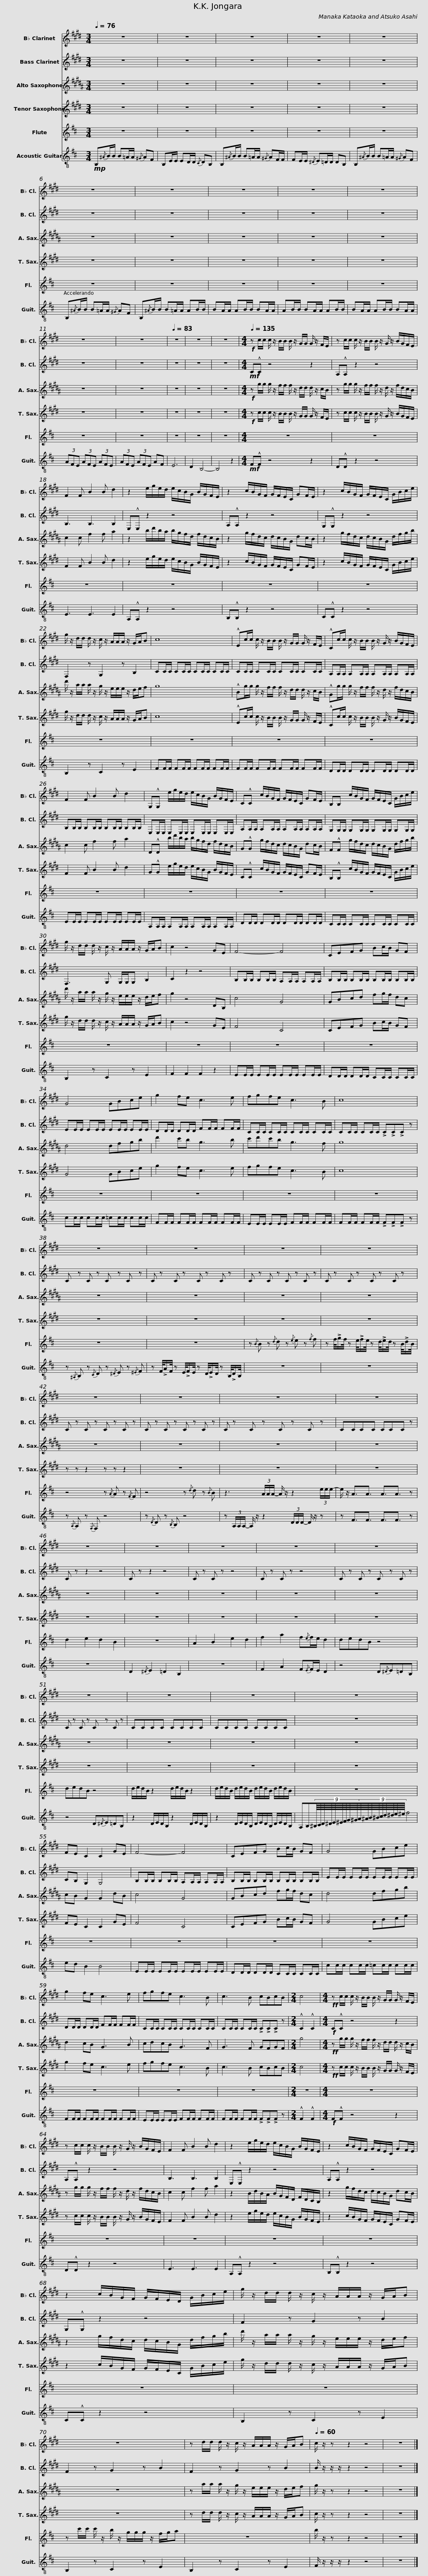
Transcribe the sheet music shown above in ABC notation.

X:1
%%score 1 2 3 4 5 6
L:1/8
Q:1/4=76
M:3/4
I:linebreak $
K:D
V:1 treble transpose=-2
V:2 treble transpose=-14
V:3 treble transpose=-9
V:4 treble transpose=-14
V:5 treble
V:6 treble-8
V:1
[K:E] z6 | z6 | z6 |$ z6 | z6 | %5
 z6[Q:1/4=79][Q:1/4=83] |$ z6[Q:1/4=88][Q:1/4=93][Q:1/4=98] | z6[Q:1/4=103][Q:1/4=108][Q:1/4=113] | z6[Q:1/4=118][Q:1/4=123][Q:1/4=128] | z6[Q:1/4=133][Q:1/4=138] |$ %10
[Q:1/4=143] z6[Q:1/4=133][Q:1/4=123] |[Q:1/4=113] z6[Q:1/4=103][Q:1/4=93] |[Q:1/4=83] z6 | z6 | z6 | %15
[M:4/4][Q:1/4=135]!f! z c/c/ c/ z/ B/B/ B/ z/ G/G/ G/ z/ F/E/ |$ z c/c/ c/ z/ B/B/ B/ z/ G/ z/ B/G/F/E/ | F2 F B2 B d2 | z2 e/g/e/d/ e/c/B/G/ B/G/F/E/ |$ z2 c/B/G/F/ G/F/E/C/ GF/E/ | %20
 z2 c/B/G/F/ G/F/E/C/ G/B/c/e/ | g/ z/ d/d/ d/ z/ c/ z/ A/A/A/ z/ G/A/B |$ c8 | !^!Ec/c/ c/ z/ B/B/ B/ z/ G/G/ G/ z/ F/E/ |$ !^!Cc/c/ c/ z/ B/B/ B/ z/ G/ z/ B/G/F/E/ | %25
 F2 F B2 B d2 |$ G,!^!G, e/g/e/d/ e/c/B/G/ B/G/F/E/ | C!^!C c/B/G/F/ G/F/E/C/ GF/E/ |$ B,B, c/B/G/F/ G/F/E/C/ G/B/c/e/ | g/ z/ d/d/ d/ z/ c/ z/ A/A/A/ z/ G/A/B | %30
 c2 z4 GE |$ F4- F4 | CEFG Bc/B/ GF |$ G4 GBce | g2 fe c3 e | %35
 fgfe c3 B |$ c8 | z8 |$ z8 | z8 |$ %40
 z8 | z8 | z8 |$ z8 | z8 | %45
 z8 |$ z8 | z8 | z8 | z8 |$ %50
 z8 | z8 |$ z8 |$ z8 | FE C2 C2 GE |$ %55
 F4- F4 | CEFG Bc/B/ GF |$ G4 GBce | g2 fe c3 e | fgfe c3 B |$ %60
 c3 B cBcB |[M:2/4] c4 |[M:4/4]!ff! z c/c/ c/ z/ B/B/ B/ z/ G/G/ G/ z/ F/E/ |$ z c/c/ c/ z/ B/B/ B/ z/ G/ z/ B/G/F/E/ | F2 F B2 B d2 | %65
 z2 e/g/e/d/ e/c/B/G/ B/G/F/E/ |$ z2 c/B/G/F/ G/F/E/C/ GF/E/ | z2 c/B/G/F/ G/F/E/D/ G/B/c/e/ | g/ z/ d/d/ d/ z/ c/ z/ A/A/A/ z/ G/A/B |$ z8 | %70
 z d/d/ d/ z/ c/ z/ A/A/A/ z/ G/A/B |[Q:1/4=60] c/ z/ z z2 z4 | z8 |] %73
V:2
[K:E] z6 | z6 | z6 |$ z6 | z6 | %5
 z6 |$ z6 | z6 | z6 | z6 |$ %10
 z6 | z6 | z6 | z6 | z6 | %15
[M:4/4]!mf! C!^!C z4 z2 |$ A,!^!A, z2 z4 | B,3 B,3 B,2 | E,!^!E, z2 z4 |$ A,!^!A, z2 z4 | %20
 G,!^!G, z2 z4 | F,2 z G,2 z B,2 |$ CC/C/ CC/C/ CC/C/ CC/C/ | CC/C/ CC/C/ CC/C/ CC/C/ |$ A,A,/A,/ A,A,/A,/ A,A,/A,/ A,A,/A,/ | %25
 B,B,/B,/ B,B,/B,/ B,B,/B,/ B,B,/B,/ |$ E,E,/E,/ E,E,/E,/ E,E,/E,/ E,E,/E,/ | A,A,/A,/ A,A,/A,/ A,A,/A,/ A,A,/A,/ |$ G,G,/G,/ G,G,/G,/ G,G,/G,/ G,G,/G,/ | F,3 G, G,/G,/G, B,2 | %30
 C2 z2 z4 |$ B,B,/B,/ B,B,/B,/ A,A,/A,/ A,A,/A,/ | B,B,/B,/ B,B,/B,/ B,B,/B,/ B,B,/B,/ |$ EE/E/ EE/E/ EE/E/ EE/E/ | DD/D/ DD/D/ FF/F/ FF/F/ | %35
 CC/C/ CC/C/ CC/C/ CC/C/ |$ CC/C/ CC/C/ !>!C!>!C!>!C z | C z C z C z C z |$ C z C z C z C z | C z C z C z C z |$ %40
 C z C z C z C z | C z C z C z C z | C z C z C z C z |$ C z C z C z C z | CCCC CCC z | %45
 C z z2 z4 |$ C z z2 z4 | C z C z z4 | C z C z z4 | C z C z C z C z |$ %50
 C z C z C z C z | CCCC CCCC |$ CCCC CCCC |$ z8 | CB, G,2 G,4 |$ %55
 B,B,/B,/ B,B,/B,/ A,A,/A,/ A,A,/A,/ | B,B,/B,/ B,B,/B,/ B,B,/B,/ B,B,/B,/ |$ EE/E/ EE/E/ EE/E/ EE/E/ | DD/D/ DD/D/ FF/F/ FF/F/ | CC/C/ CC/C/ CC/C/ CC/C/ |$ %60
 CC/C/ CC/C/ !>!C!>!C!>!C z |[M:2/4] !^!C2 !^!C2 |[M:4/4]!f! C!^!C z4 z2 |$ A,!^!A, z2 z4 | B,3 B,3 B,2 | %65
 E,!^!E, z2 z4 |$ A,!^!A, z2 z4 | G,!^!G, z2 z4 | F2 z G2 z B2 |$ F2 z G2 z B2 | %70
 F2 z G2 z B2 | B/ z/ z/ z/ z2 z4 | z8 |] %73
V:3
[K:B] z6 | z6 | z6 |$ z6 | z6 | %5
 z6 |$ z6 | z6 | z6 | z6 |$ %10
 z6 | z6 | z6 | z6 | z6 | %15
[M:4/4]!f! z g/g/ g/ z/ f/f/ f/ z/ d/d/ d/ z/ c/B/ |$ z g/g/ g/ z/ f/f/ f/ z/ d/ z/ f/d/c/B/ | c2 c f2 f a2 | z2 b/d'/b/a/ b/g/f/d/ f/d/c/B/ |$ z2 g/f/d/c/ d/c/B/G/ dc/B/ | %20
 z2 g/f/d/c/ d/c/B/G/ d/f/g/b/ | d'/ z/ a/a/ a/ z/ g/ z/ e/e/e/ z/ d/e/f |$ g8 | !^!Bg/g/ g/ z/ f/f/ f/ z/ d/d/ d/ z/ c/B/ |$ !^!Gg/g/ g/ z/ f/f/ f/ z/ d/ z/ f/d/c/B/ | %25
 c2 c f2 f a2 |$ D!^!D b/d'/b/a/ b/g/f/d/ f/d/c/B/ | G!^!G g/f/d/c/ d/c/B/G/ dc/B/ |$ F!^!F g/f/d/c/ d/c/B/G/ d/f/g/b/ | d'/ z/ a/a/ a/ z/ g/ z/ e/e/e/ z/ d/e/f | %30
 g2 z4 DB, |$ c4 G4 | GBcd fg/f/ dc |$ d4 dfgb | d'2 c'b g3 b | %35
 c'd'c'b g3 f |$ g8 | z8 |$ z8 | z8 |$ %40
 z8 | z8 | z8 |$ z8 | z8 | %45
 z8 |$ z8 | z8 | z8 | z8 |$ %50
 z8 | z8 |$ z8 |$ z8 | cB G2 G2 dB |$ %55
 c4 G4 | GBcd fg/f/ dc |$ d4 dfgb | d2 cB G3 B | cdcB G3 F |$ %60
 G3 F GFGF |[M:2/4] g4 |[M:4/4]!ff! z g/g/ g/ z/ f/f/ f/ z/ d/d/ d/ z/ c/B/ |$ z g/g/ g/ z/ f/f/ f/ z/ d/ z/ f/d/c/B/ | c2 c f2 f a2 | %65
 z2 B/d/B/A/ B/G/F/D/ F/D/C/B,/ |$ z2 g/f/d/c/ d/c/B/G/ dc/B/ | z2 g/f/d/c/ d/c/B/G/ d/f/g/b/ | d'/ z/ a/a/ a/ z/ g/ z/ e/e/e/ z/ d/e/f |$ z8 | %70
 z a/a/ a/ z/ g/ z/ e/e/e/ z/ d/e/f | g/ z/ z z2 z4 | z8 |] %73
V:4
[K:E] z6 | z6 | z6 |$ z6 | z6 | %5
 z6 |$ z6 | z6 | z6 | z6 |$ %10
 z6 | z6 | z6 | z6 | z6 | %15
[M:4/4]!f! z c/c/ c/ z/ B/B/ B/ z/ G/G/ G/ z/ F/E/ |$ z c/c/ c/ z/ B/B/ B/ z/ G/ z/ B/G/F/E/ | F2 F B2 B d2 | z2 e/g/e/d/ e/c/B/G/ B/G/F/E/ |$ z2 c/B/G/F/ G/F/E/C/ GF/E/ | %20
 z2 c/B/G/F/ G/F/E/C/ G/B/c/e/ | g/ z/ d/d/ d/ z/ c/ z/ A/A/A/ z/ G/A/B |$ c8 | !^!Ec/c/ c/ z/ B/B/ B/ z/ G/G/ G/ z/ F/E/ |$ !^!Cc/c/ c/ z/ B/B/ B/ z/ G/ z/ B/G/F/E/ | %25
 F2 F B2 B d2 |$ G!^!G e/g/e/d/ e/c/B/G/ B/G/F/E/ | C!^!C c/B/G/F/ G/F/E/C/ GF/E/ |$ B,!^!B, c/B/G/F/ G/F/E/C/ G/B/c/e/ | g/ z/ d/d/ d/ z/ c/ z/ A/A/A/ z/ G/A/B | %30
 c2 z4 GE |$ F4 C4 | CEFG Bc/B/ GF |$ G4 GBce | g2 fe c3 e | %35
 fgfe c3 B |$ c8 | z8 |$ z8 | z8 |$ %40
 z8 | z z z2 z z z2 | z8 |$ z8 | z8 | %45
 z8 |$ z8 | z8 | z8 | z8 |$ %50
 z8 | z8 |$ z8 |$ z8 | FE C2 C2 GE |$ %55
 F4 C4 | CEFG Bc/B/ GF |$ G4 GBce | g2 fe c3 e | fgfe c3 B |$ %60
 c3 B cBcB |[M:2/4] c4 |[M:4/4]!ff! z c/c/ c/ z/ B/B/ B/ z/ G/G/ G/ z/ F/E/ |$ z c/c/ c/ z/ B/B/ B/ z/ G/ z/ B/G/F/E/ | F2 F B2 B d2 | %65
 z2 e/g/e/d/ e/c/B/G/ B/G/F/E/ |$ z2 c/B/G/F/ G/F/E/C/ GF/E/ | z2 c/B/G/F/ G/F/E/C/ G/B/c/e/ | g/ z/ d/d/ d/ z/ c/ z/ A/A/A/ z/ G/A/B |$ z8 | %70
 z d/d/ d/ z/ c/ z/ A/A/A/ z/ G/A/B | c/ z/ z z2 z4 | z8 |] %73
V:5
 z6 | z6 | z6 |$ z6 | z6 | %5
 z6 |$ z6 | z6 | z6 | z6 |$ %10
 z6 | z6 | z6 | z6 | z6 | %15
[M:4/4] z8 |$ z8 | z8 | z8 |$ z8 | %20
 z8 | z8 |$ z8 | z8 |$ z8 | %25
 z8 |$ z8 | z8 |$ z8 | z8 | %30
 z8 |$ z8 | z8 |$ z8 | z8 | %35
 z8 |$ z8 | z8 |$ z8 | z{/B} B z{/d} d z{/e} e z{/f} f |$ %40
 z f/4!>!g/f/4 z e/4!>!f/e/4 z d/4!>!e/d/4 z B/4!>!d/B/4 | z4 z{/A} A z{/F} F | z4 z{/d} d z{/B} B |$ z3 (3A/A/A/- A/ z/ z2 (3e/e/e/- | e/ z/ A3/2A3/2 A3/2A3/2 z | %45
 d2 e2 d2 B2 |$ z8 | A2 B2 e2 d2 | f2 a2 f{/e}f/e/ d2 | dedB z4 |$ %50
 dedB z4 | d/e/d/B/ z2 d/e/d/B/ z2 |$ d/e/d/B/ d/e/d/B/ d/e/d/B/ d/e/d/B/ |$ z8 | z8 |$ %55
 z8 | z8 |$ z8 | z8 | z8 |$ %60
 z8 |[M:2/4] z4 |[M:4/4] z8 |$ z8 | z8 | %65
 z8 |$ z8 | z8 | z8 |$ z c'/c'/ c'/ z/ b/ z/ g/g/g/ z/ f/g/a | %70
 z8 | b/ z/ z z2 z4 | z8 |] %73
V:6
!mp! B,{/^A}B/B/ B=A/A/{/^G} AF | B,E/E/ ED/D/{/C} DB, | B,{/^A}B/B/ B=A/A/{/^G} AF/F/ |$ FE/E/{/^D} E=D/D/ DB, | B,{/^A}B/B/ B=A/A/{/^G} AF | %5
 B,{/^A}B/B/ B=A/A/{/^G} AF |$ B,{/^A}B/B/ B=A/A/ AB/B/ | BA/A/ AB/B/ BA/A/ | AB/B/ BA/A/ AB/B/ | BA/A/ AB/B/ BA/A/ |$ %10
 (3AFE (3AFE (3AFE | (3AFE (3AFE AF | E6 | D2 B,4- | B,4 z2 | %15
[M:4/4]!mf! F!^!F z4 z2 |$ D!^!D z2 z4 | E3 E3 E2 | A,!^!A, z2 z4 |$ B,!^!B, z2 z4 | %20
 C!^!C z2 z4 | B,2 z C2 z E2 |$ FF/F/ FF/F/ FF/F/ FF/F/ | FF/F/ FF/F/ FF/F/ FF/F/ |$ DD/D/ DD/D/ DD/D/ DD/D/ | %25
 EE/E/ EE/E/ EE/E/ EE/E/ |$ A,A,/A,/ A,A,/A,/ A,A,/A,/ A,A,/A,/ | DD/D/ DD/D/ DD/D/ DD/D/ |$ CC/C/ CC/C/ CC/C/ CC/C/ | B,2 z C2 z E2 | %30
 F2 F2 F2 z2 |$ EE/E/ EE/E/ EE/E/ EE/E/ | DD/D/ DD/D/ CC/C/ CC/C/ |$ cc/c/ cc/c/ =cc/c/ cc/c/ | FF/F/ FF/F/ FF/F/ FF/F/ | %35
 EE/E/ EE/E/ FF/F/ FF/F/ |$ FF/F/ FF/F/ !>!F!>!F!>!F z | z{/^A,} B, z{/C} D z{/^D} E z{/^E} F |$ z F/4!>!A/F/4 z E/4!>!F/E/4 z D/4!>!E/D/4 z B,/4!>!D/B,/4 | z8 |$ %40
 z8 | z{/A,} A, z{/F,} F, z4 | z{/D} D z{/B,} B, z4 |$ z (3A,/A,/A,/- A,/ z/ z2 (3D/D/D/- D/ z/ z | z F3/2F3/2 F3/2F3/2 z | %45
 z8 |$ D2{/^D} E2 =D2 B,2 | z8 | F2 A2 F{/E}F/E/ D2 | z4 D{/^D}E=DB, |$ %50
 z4 D{/^D}E=DB, | z2 D/E/D/B,/ z2 D/E/D/B,/ |$ z2 D/E/D/B,/ D/E/D/B,/ D/E/D/B,/ |$ A,B,(9:8:9^B,/8C/8D/8^D/8E/8^E/8F/8G/8^G/8(9:8:9A/8^A/8B/8^B/8c/8d/8^d/8e/8^e/8 f4 | ed B2 B4 |$ %55
 EE/E/ EE/E/ EE/E/ EE/E/ | DD/D/ DD/D/ CC/C/ CC/C/ |$ cc/c/ cc/c/ =cc/c/ cc/c/ | FF/F/ FF/F/ FF/F/ FF/F/ | EE/E/ EE/E/ FF/F/ FF/F/ |$ %60
 FF/F/ FF/F/ !>!F!>!F!>!F z |[M:2/4] !^!F2 !^!F2 |[M:4/4]!f! F!^!F z4 z2 |$ D!^!D z2 z4 | E3 E3 E2 | %65
 A,!^!A, z2 z4 |$ B,!^!B, z2 z4 | C!^!C z2 z4 | B,2 z C2 z E2 |$ B,2 z C2 z E2 | %70
 B,2 z C2 z E2 | F/ z/ z/ z/ z2 z4 | z8 |] %73
